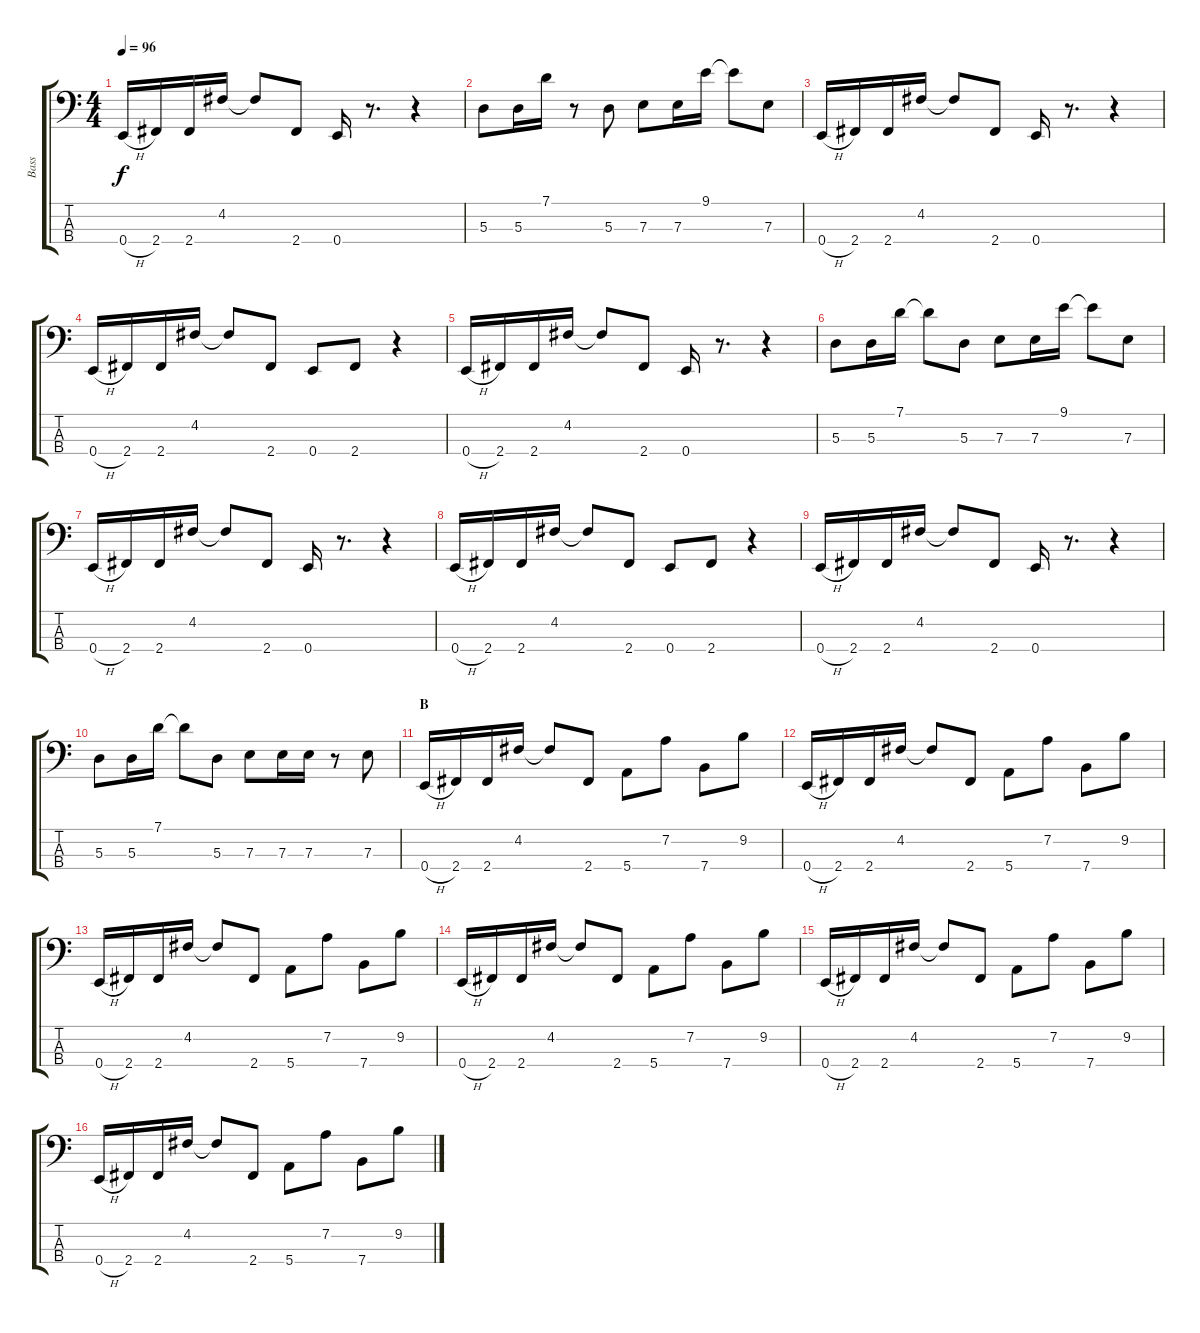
\track ("Bass" "Bass") {instrument slapbass1}
\staff {score tabs}
\tuning (G2 D2 A1 E1) {hide}
\ts (4 4)
\tempo 96
\clef f4
\ks c
0.4{h}.16{dy f} 2.4.16 2.4.16 4.2.16 4.2{t}.8 2.4.8 0.4.16 r.8{d} r.4 |
5.3.8 5.3.16 7.1.16 r.8 5.3.8 7.3.8 7.3.16 9.1.16 9.1{t}.8 7.3.8 |
0.4{h}.16 2.4.16 2.4.16 4.2.16 4.2{t}.8 2.4.8 0.4.16 r.8{d} r.4 |
0.4{h}.16 2.4.16 2.4.16 4.2.16 4.2{t}.8 2.4.8 0.4.8 2.4.8 r.4 |
0.4{h}.16 2.4.16 2.4.16 4.2.16 4.2{t}.8 2.4.8 0.4.16 r.8{d} r.4 |
5.3.8 5.3.16 7.1.16 7.1{t}.8 5.3.8 7.3.8 7.3.16 9.1.16 9.1{t}.8 7.3.8 |
0.4{h}.16 2.4.16 2.4.16 4.2.16 4.2{t}.8 2.4.8 0.4.16 r.8{d} r.4 |
0.4{h}.16 2.4.16 2.4.16 4.2.16 4.2{t}.8 2.4.8 0.4.8 2.4.8 r.4 |
0.4{h}.16 2.4.16 2.4.16 4.2.16 4.2{t}.8 2.4.8 0.4.16 r.8{d} r.4 |
5.3.8 5.3.16 7.1.16 7.1{t}.8 5.3.8 7.3.8 7.3.16 7.3.16 r.8 7.3.8 |
\section ("" "B")
0.4{h}.16 2.4.16 2.4.16 4.2.16 4.2{t}.8 2.4.8 5.4.8 7.2.8 7.4.8 9.2.8 |
0.4{h}.16 2.4.16 2.4.16 4.2.16 4.2{t}.8 2.4.8 5.4.8 7.2.8 7.4.8 9.2.8 |
0.4{h}.16 2.4.16 2.4.16 4.2.16 4.2{t}.8 2.4.8 5.4.8 7.2.8 7.4.8 9.2.8 |
0.4{h}.16 2.4.16 2.4.16 4.2.16 4.2{t}.8 2.4.8 5.4.8 7.2.8 7.4.8 9.2.8 |
0.4{h}.16 2.4.16 2.4.16 4.2.16 4.2{t}.8 2.4.8 5.4.8 7.2.8 7.4.8 9.2.8 |
0.4{h}.16 2.4.16 2.4.16 4.2.16 4.2{t}.8 2.4.8 5.4.8 7.2.8 7.4.8 9.2.8
